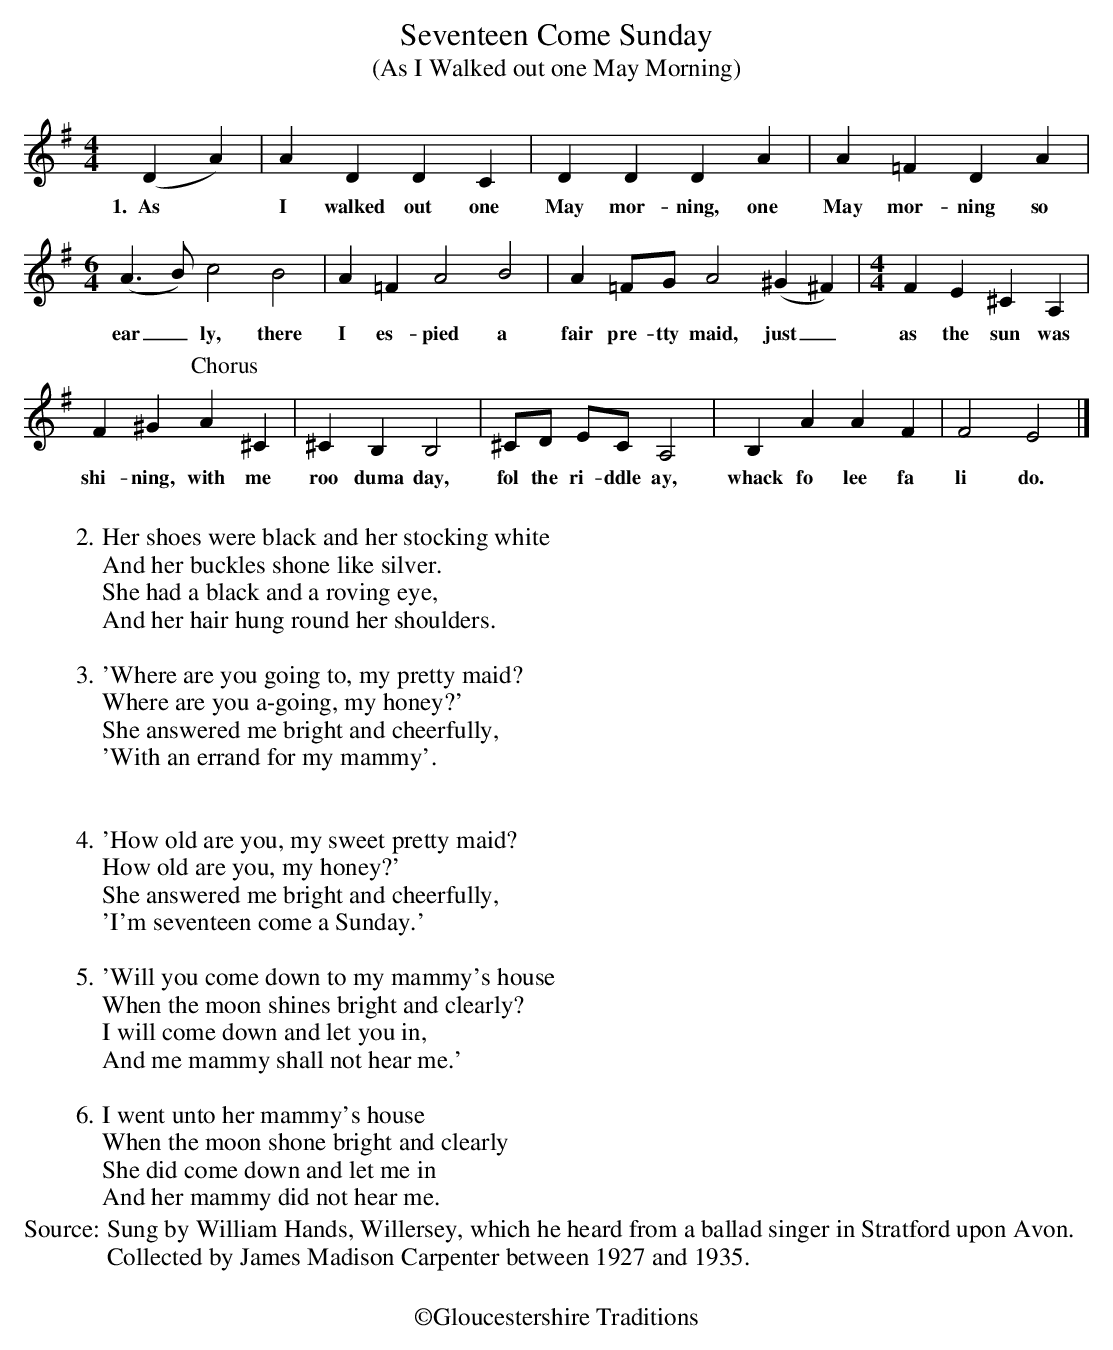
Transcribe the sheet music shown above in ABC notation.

X:1
T:Seventeen Come Sunday
T:(As I Walked out one May Morning)
M:4/4
L:1/4
K:Ador
(DA)|ADDC|DDDA|A=FDA|
w:1.~~As* I walked out one May mor-ning, one May mor-ning so
[M:6/4](A>B)c2B2|A=FA2B2|A=F/2G/2A2(^G^F)|[M:4/4]FE^CA,|
w:ear_ly, there I es-pied a  fair pre-tty maid, just_ as the sun was
F^G[P:Chorus]A^C|^C B, B,2|^C/2D/2 E/2C/2 A,2|B,A AF|F2E2|]
w:shi-ning, with me roo duma day, fol the ri-ddle ay, whack fo lee fa li do.
w:
W:
W:2. Her shoes were black and her stocking white
W:And her buckles shone like silver.
W:She had a black and a roving eye,
W:And her hair hung round her shoulders.
W:
W:3. 'Where are you going to, my pretty maid?
W:Where are you a-going, my honey?'
W:She answered me bright and cheerfully,
W:'With an errand for my mammy'.
W:
W:
W:4. 'How old are you, my sweet pretty maid?
W:How old are you, my honey?'
W:She answered me bright and cheerfully,
W:'I'm seventeen come a Sunday.'
W:
W:5.'Will you come down to my mammy's house
W:When the moon shines bright and clearly?
W:I will come down and let you in,
W:And me mammy shall not hear me.'
W:
W:6. I went unto her mammy's house
W:When the moon shone bright and clearly
W:She did come down and let me in
W:And her mammy did not hear me.
